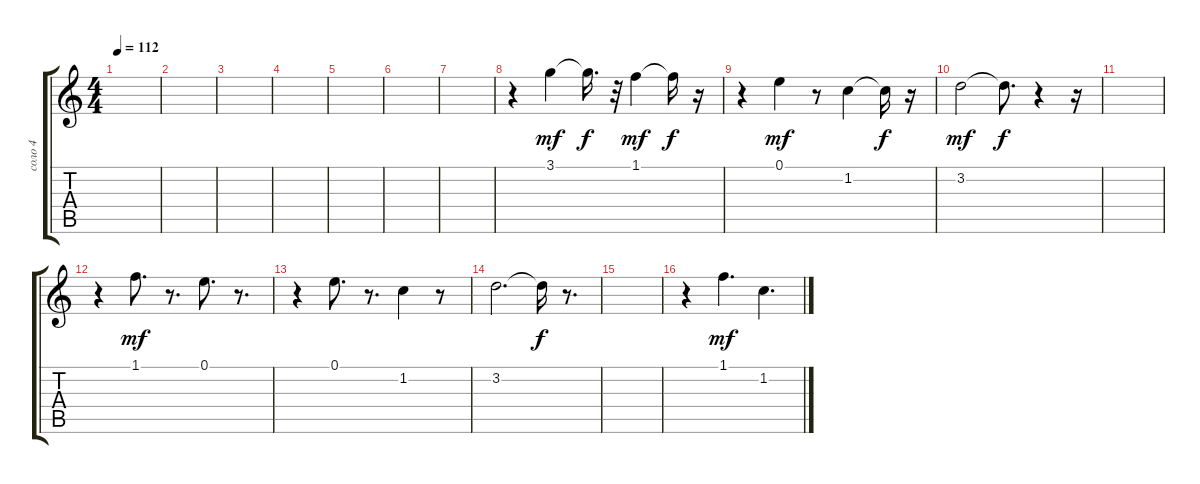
\track ("соло 4" "соло 4") {instrument slapbass1}
\staff {score tabs}
\tuning (E4 B3 G3 D3 A2 E2) {hide}
\ts (4 4)
\tempo 112
\clef g2
\ks c
|
|
|
|
|
|
|
r.4 3.1.4{dy mf instrument musicbox} 3.1{t}.16{d dy f} r.32 1.1.4{dy mf} 1.1{t}.16{dy f} r.16 |
r.4 0.1.4{dy mf} r.8 1.2.4 1.2{t}.16{dy f} r.16 |
3.2.2{dy mf} 3.2{t}.8{d dy f} r.4 r.16 |
|
r.4 1.1.8{d dy mf} r.8{d} 0.1.8{d} r.8{d} |
r.4 0.1.8{d} r.8{d} 1.2.4 r.8 |
3.2.2{d} 3.2{t}.16{dy f} r.8{d} |
|
r.4 1.1.4{d dy mf} 1.2.4{d}
